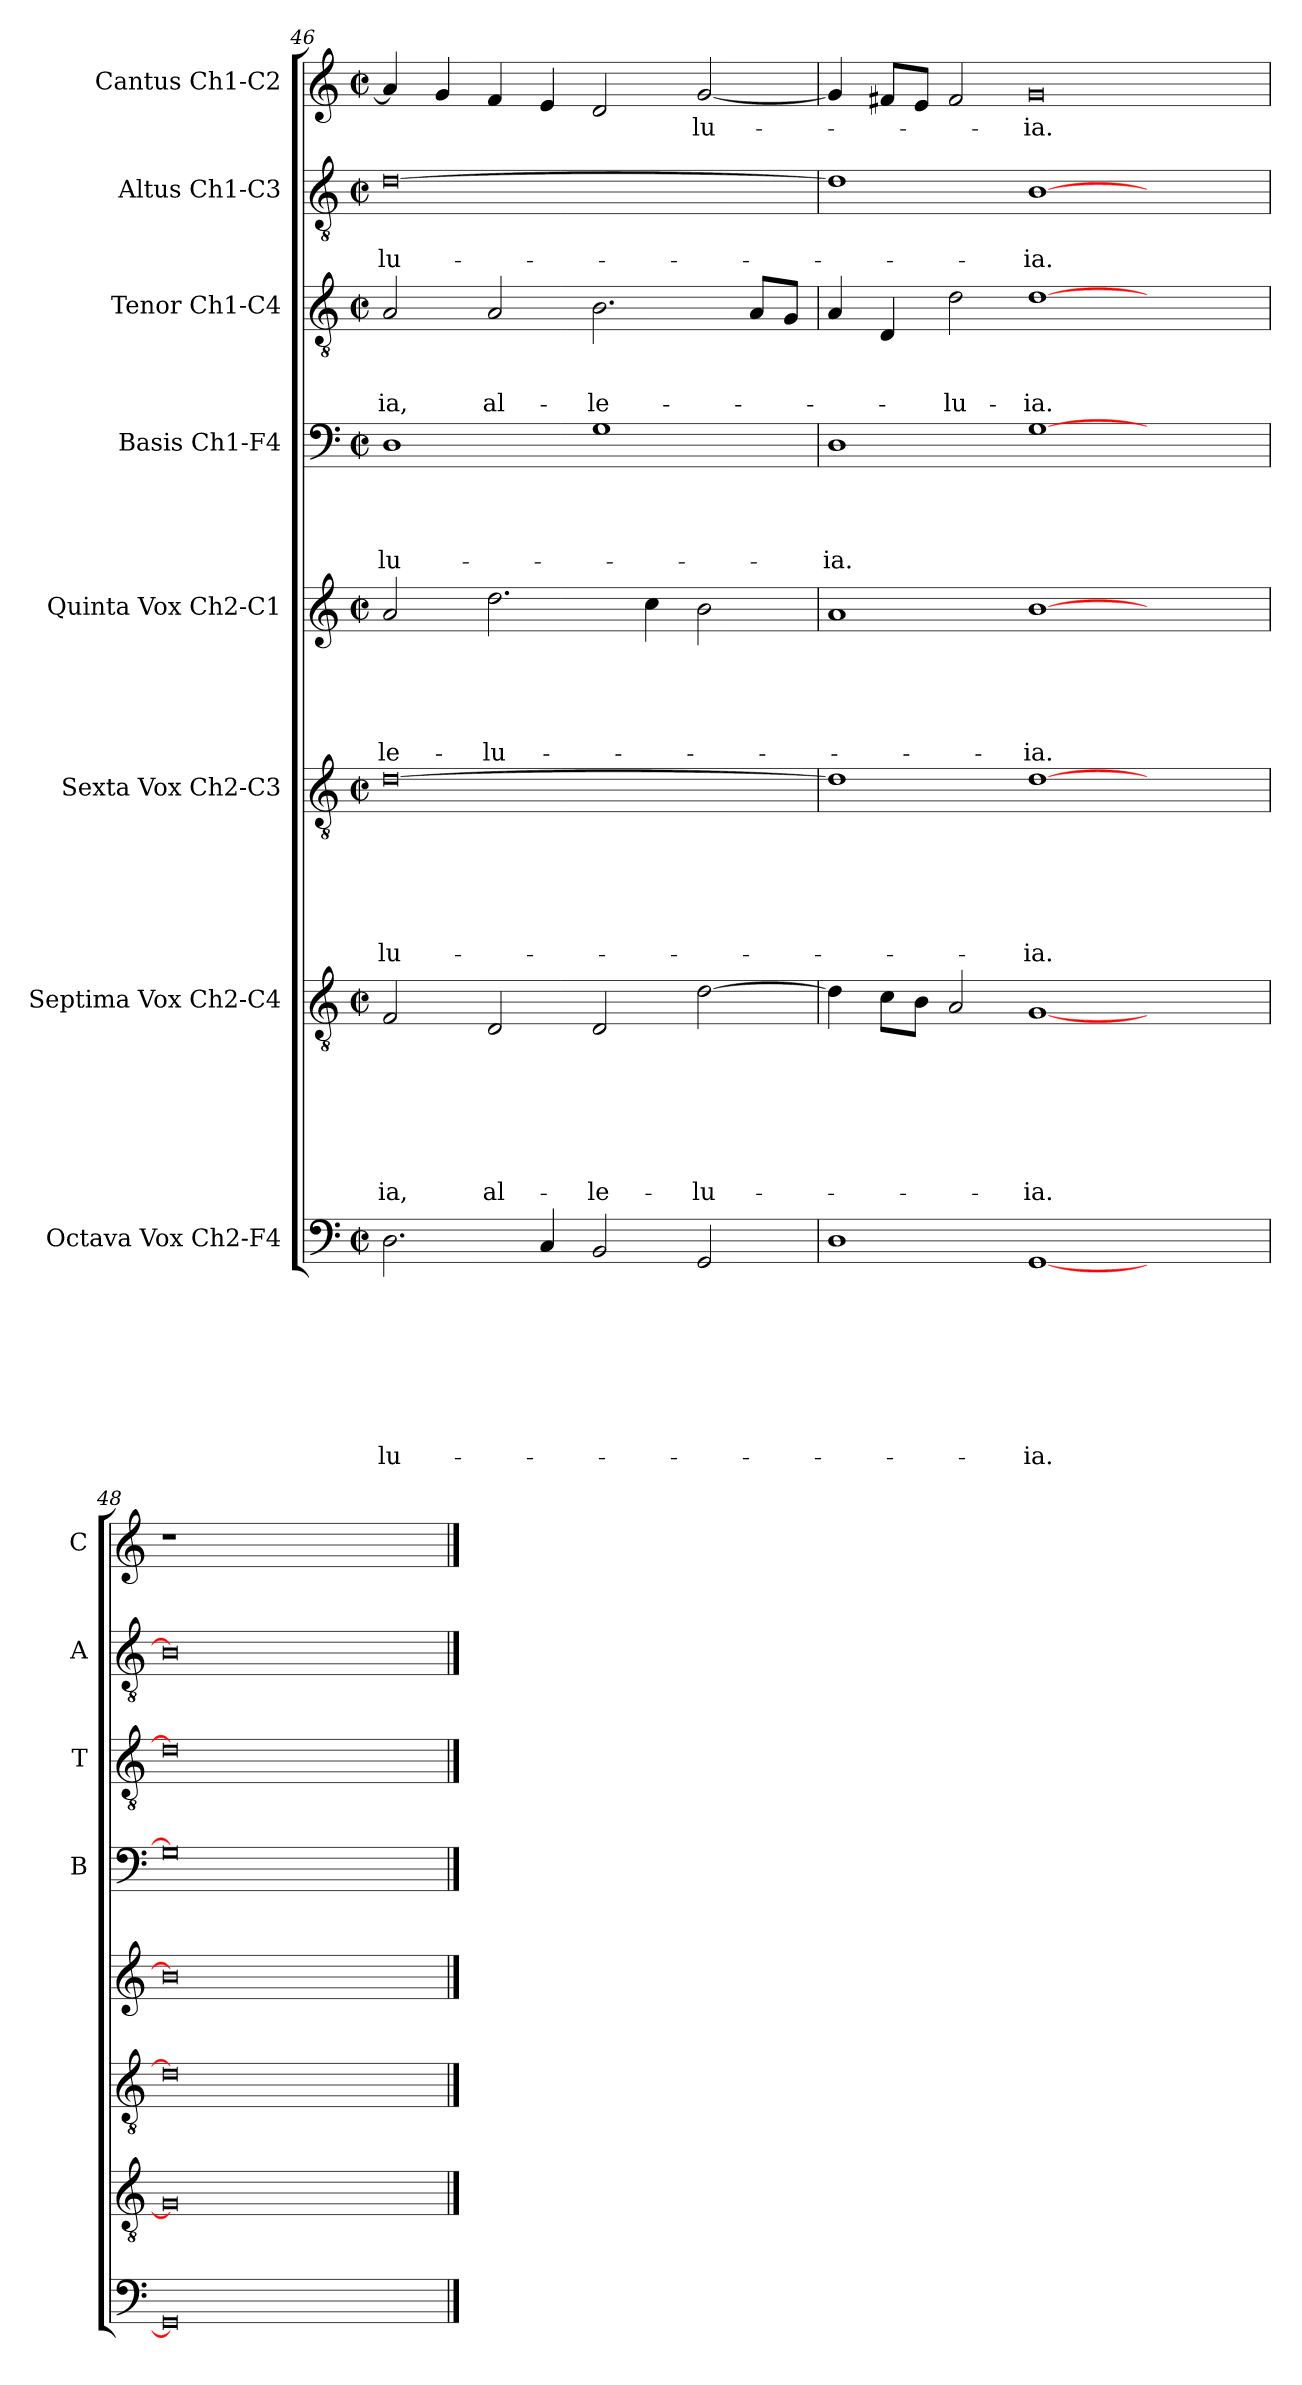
**kern	**text	**text	**text	**text	**text	**text	**text	**text	**kern	**text	**text	**text	**text	**text	**text	**text	**kern	**text	**text	**text	**text	**text	**text	**kern	**text	**text	**text	**text	**text	**kern	**text	**text	**text	**text	**kern	**text	**text	**text	**kern	**text	**text	**kern	**text
*part8	*part8	*part8	*part8	*part8	*part8	*part8	*part8	*part8	*part7	*part7	*part7	*part7	*part7	*part7	*part7	*part7	*part6	*part6	*part6	*part6	*part6	*part6	*part6	*part5	*part5	*part5	*part5	*part5	*part5	*part4	*part4	*part4	*part4	*part4	*part3	*part3	*part3	*part3	*part2	*part2	*part2	*part1	*part1
*staff8	*staff8	*staff8	*staff8	*staff8	*staff8	*staff8	*staff8	*staff8	*staff7	*staff7	*staff7	*staff7	*staff7	*staff7	*staff7	*staff7	*staff6	*staff6	*staff6	*staff6	*staff6	*staff6	*staff6	*staff5	*staff5	*staff5	*staff5	*staff5	*staff5	*staff4	*staff4	*staff4	*staff4	*staff4	*staff3	*staff3	*staff3	*staff3	*staff2	*staff2	*staff2	*staff1	*staff1
*I"Octava Vox Ch2-F4	*	*	*	*	*	*	*	*	*I"Septima Vox Ch2-C4	*	*	*	*	*	*	*	*I"Sexta Vox Ch2-C3	*	*	*	*	*	*	*I"Quinta Vox Ch2-C1	*	*	*	*	*	*I"Basis Ch1-F4	*	*	*	*	*I"Tenor Ch1-C4	*	*	*	*I"Altus Ch1-C3	*	*	*I"Cantus Ch1-C2	*
*	*	*	*	*	*	*	*	*	*	*	*	*	*	*	*	*	*	*	*	*	*	*	*	*	*	*	*	*	*	*I'B	*	*	*	*	*I'T	*	*	*	*I'A	*	*	*I'C	*
*clefF4	*	*	*	*	*	*	*	*	*clefGv2	*	*	*	*	*	*	*	*clefGv2	*	*	*	*	*	*	*clefG2	*	*	*	*	*	*clefF4	*	*	*	*	*clefGv2	*	*	*	*clefGv2	*	*	*clefG2	*
*k[]	*	*	*	*	*	*	*	*	*k[]	*	*	*	*	*	*	*	*k[]	*	*	*	*	*	*	*k[]	*	*	*	*	*	*k[]	*	*	*	*	*k[]	*	*	*	*k[]	*	*	*k[]	*
*C:	*	*	*	*	*	*	*	*	*C:	*	*	*	*	*	*	*	*C:	*	*	*	*	*	*	*C:	*	*	*	*	*	*C:	*	*	*	*	*C:	*	*	*	*C:	*	*	*C:	*
*M2/2	*	*	*	*	*	*	*	*	*M2/2	*	*	*	*	*	*	*	*M2/2	*	*	*	*	*	*	*M2/2	*	*	*	*	*	*M2/2	*	*	*	*	*M2/2	*	*	*	*M2/2	*	*	*M2/2	*
*met(c|)	*	*	*	*	*	*	*	*	*met(c|)	*	*	*	*	*	*	*	*met(c|)	*	*	*	*	*	*	*met(c|)	*	*	*	*	*	*met(c|)	*	*	*	*	*met(c|)	*	*	*	*met(c|)	*	*	*met(c|)	*
=46	=46	=46	=46	=46	=46	=46	=46	=46	=46	=46	=46	=46	=46	=46	=46	=46	=46	=46	=46	=46	=46	=46	=46	=46	=46	=46	=46	=46	=46	=46	=46	=46	=46	=46	=46	=46	=46	=46	=46	=46	=46	=46	=46
!	!	!	!	!	!	!	!	!LO:LY:b	!	!	!	!	!	!	!	!LO:LY:b	!	!	!	!	!	!	!LO:LY:b	!	!	!	!	!	!LO:LY:b	!	!	!	!	!LO:LY:b	!	!	!	!LO:LY:b	!	!	!LO:LY:b	!	!
2.D\	.	.	.	.	.	.	.	-lu-	2F/	.	.	.	.	.	.	-ia,	[0d	.	.	.	.	.	-lu-	2a/	.	.	.	.	-le-	1D	.	.	.	-lu-	2A/	.	.	-ia,	[0d	.	-lu-	4a/]	.
.	.	.	.	.	.	.	.	.	.	.	.	.	.	.	.	.	.	.	.	.	.	.	.	.	.	.	.	.	.	.	.	.	.	.	.	.	.	.	.	.	.	4g/	.
!	!	!	!	!	!	!	!	!	!	!	!	!	!	!	!	!LO:LY:b	!	!	!	!	!	!	!	!	!	!	!	!	!LO:LY:b	!	!	!	!	!	!	!	!	!LO:LY:b	!	!	!	!	!
.	.	.	.	.	.	.	.	.	2D/	.	.	.	.	.	.	al-	.	.	.	.	.	.	.	2.dd\	.	.	.	.	-lu-	.	.	.	.	.	2A/	.	.	al-	.	.	.	4f/	.
4C/	.	.	.	.	.	.	.	.	.	.	.	.	.	.	.	.	.	.	.	.	.	.	.	.	.	.	.	.	.	.	.	.	.	.	.	.	.	.	.	.	.	4e/	.
!	!	!	!	!	!	!	!	!	!	!	!	!	!	!	!	!LO:LY:b	!	!	!	!	!	!	!	!	!	!	!	!	!	!	!	!	!	!	!	!	!	!LO:LY:b	!	!	!	!	!
2BB/	.	.	.	.	.	.	.	.	2D/	.	.	.	.	.	.	-le-	.	.	.	.	.	.	.	.	.	.	.	.	.	1G	.	.	.	.	2.B\	.	.	-le-	.	.	.	2d/	.
.	.	.	.	.	.	.	.	.	.	.	.	.	.	.	.	.	.	.	.	.	.	.	.	4cc\	.	.	.	.	.	.	.	.	.	.	.	.	.	.	.	.	.	.	.
!	!	!	!	!	!	!	!	!	!	!	!	!	!	!	!	!LO:LY:b	!	!	!	!	!	!	!	!	!	!	!	!	!	!	!	!	!	!	!	!	!	!	!	!	!	!	!LO:LY:b
2GG/	.	.	.	.	.	.	.	.	[2d\	.	.	.	.	.	.	-lu-	.	.	.	.	.	.	.	2b\	.	.	.	.	.	.	.	.	.	.	.	.	.	.	.	.	.	[2g/	-lu-
.	.	.	.	.	.	.	.	.	.	.	.	.	.	.	.	.	.	.	.	.	.	.	.	.	.	.	.	.	.	.	.	.	.	.	8A/L	.	.	.	.	.	.	.	.
.	.	.	.	.	.	.	.	.	.	.	.	.	.	.	.	.	.	.	.	.	.	.	.	.	.	.	.	.	.	.	.	.	.	.	8G/J	.	.	.	.	.	.	.	.
=47	=47	=47	=47	=47	=47	=47	=47	=47	=47	=47	=47	=47	=47	=47	=47	=47	=47	=47	=47	=47	=47	=47	=47	=47	=47	=47	=47	=47	=47	=47	=47	=47	=47	=47	=47	=47	=47	=47	=47	=47	=47	=47	=47
!	!	!	!	!	!	!	!	!	!	!	!	!	!	!	!	!	!	!	!	!	!	!	!	!	!	!	!	!	!	!	!	!	!	!LO:LY:b	!	!	!	!	!	!	!	!	!
1D	.	.	.	.	.	.	.	.	4d\]	.	.	.	.	.	.	.	1d]	.	.	.	.	.	.	1a	.	.	.	.	.	1D	.	.	.	-ia.	4A/	.	.	.	1d]	.	.	4g/]	.
.	.	.	.	.	.	.	.	.	8c\L	.	.	.	.	.	.	.	.	.	.	.	.	.	.	.	.	.	.	.	.	.	.	.	.	.	4D/	.	.	.	.	.	.	8f#X/L	.
.	.	.	.	.	.	.	.	.	8B\J	.	.	.	.	.	.	.	.	.	.	.	.	.	.	.	.	.	.	.	.	.	.	.	.	.	.	.	.	.	.	.	.	8e/J	.
!	!	!	!	!	!	!	!	!	!	!	!	!	!	!	!	!	!	!	!	!	!	!	!	!	!	!	!	!	!	!	!	!	!	!	!	!	!	!LO:LY:b	!	!	!	!	!
.	.	.	.	.	.	.	.	.	2A/	.	.	.	.	.	.	.	.	.	.	.	.	.	.	.	.	.	.	.	.	.	.	.	.	.	2d\	.	.	-lu-	.	.	.	2f#/	.
!	!	!	!	!	!	!	!	!LO:LY:b	!	!	!	!	!	!	!	!LO:LY:b	!	!	!	!	!	!	!LO:LY:b	!	!	!	!	!	!LO:LY:b	!	!	!	!	!	!	!	!	!LO:LY:b	!	!	!LO:LY:b	!	!LO:LY:b
[1GG	.	.	.	.	.	.	.	-ia.	[1G	.	.	.	.	.	.	-ia.	[1d	.	.	.	.	.	-ia.	[1b	.	.	.	.	-ia.	[1G	.	.	.	.	[1d	.	.	-ia.	[1B	.	-ia.	0g	-ia.
1ryy	.	.	.	.	.	.	.	.	1ryy	.	.	.	.	.	.	.	1ryy	.	.	.	.	.	.	1ryy	.	.	.	.	.	1ryy	.	.	.	.	1ryy	.	.	.	1ryy	.	.	.	.
=48	=48	=48	=48	=48	=48	=48	=48	=48	=48	=48	=48	=48	=48	=48	=48	=48	=48	=48	=48	=48	=48	=48	=48	=48	=48	=48	=48	=48	=48	=48	=48	=48	=48	=48	=48	=48	=48	=48	=48	=48	=48	=48	=48
0GG]	.	.	.	.	.	.	.	.	0G]	.	.	.	.	.	.	.	0d]	.	.	.	.	.	.	0b]	.	.	.	.	.	0G]	.	.	.	.	0d]	.	.	.	0B]	.	.	1r	.
.	.	.	.	.	.	.	.	.	.	.	.	.	.	.	.	.	.	.	.	.	.	.	.	.	.	.	.	.	.	.	.	.	.	.	.	.	.	.	.	.	.	1ryy	.
==	==	==	==	==	==	==	==	==	==	==	==	==	==	==	==	==	==	==	==	==	==	==	==	==	==	==	==	==	==	==	==	==	==	==	==	==	==	==	==	==	==	==	==
*-	*-	*-	*-	*-	*-	*-	*-	*-	*-	*-	*-	*-	*-	*-	*-	*-	*-	*-	*-	*-	*-	*-	*-	*-	*-	*-	*-	*-	*-	*-	*-	*-	*-	*-	*-	*-	*-	*-	*-	*-	*-	*-	*-
